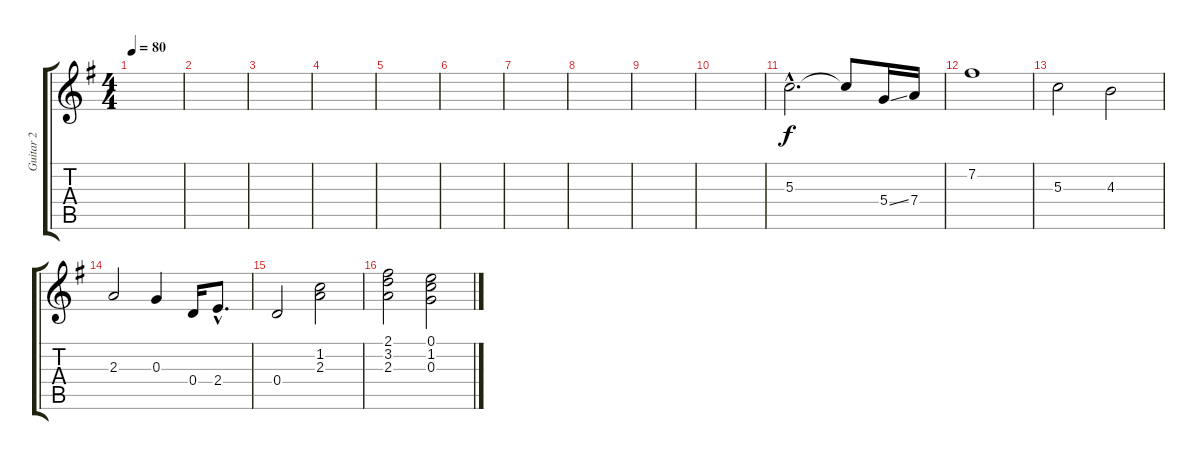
\track ("Guitar 2" "Guitar 2") {instrument acousticguitarnylon}
\staff {score tabs}
\tuning (E4 B3 G3 D3 A2 E2) {hide}
\ts (4 4)
\tempo 80
\clef g2
\ks g
|
|
|
|
|
|
|
|
|
|
5.3{hac}.2{d} 5.3{t}.8 5.4{ss}.16 7.4.16 |
7.2.1 |
5.3.2 4.3.2 |
2.3.2 0.3.4 0.4.16 2.4{hac}.8{d} |
0.4.2 (1.2 2.3).2 |
(2.1 3.2 2.3).2 (0.1 1.2 0.3).2
